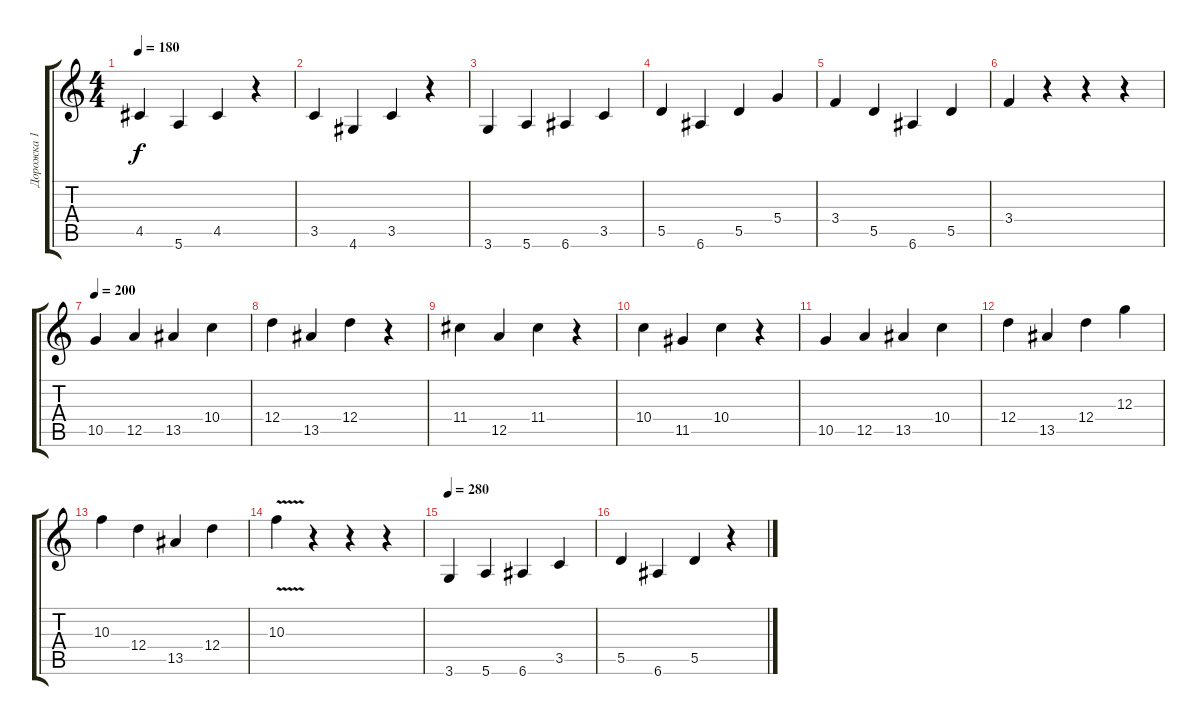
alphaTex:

\track ("Дорожка 1" "Дорожка 1") {instrument distortionguitar}
\staff {score tabs}
\tuning (E4 B3 G3 D3 A2 E2) {hide}
\ts (4 4)
\tempo 180
\clef g2
\ks c
4.5.4{dy f} 5.6.4 4.5.4 r.4 |
3.5.4 4.6.4 3.5.4 r.4 |
3.6.4 5.6.4 6.6.4 3.5.4 |
5.5.4 6.6.4 5.5.4 5.4.4 |
3.4.4 5.5.4 6.6.4 5.5.4 |
3.4.4 r.4 r.4 r.4 |
\tempo 200
10.5.4 12.5.4 13.5.4 10.4.4 |
12.4.4 13.5.4 12.4.4 r.4 |
11.4.4 12.5.4 11.4.4 r.4 |
10.4.4 11.5.4 10.4.4 r.4 |
10.5.4 12.5.4 13.5.4 10.4.4 |
12.4.4 13.5.4 12.4.4 12.3.4 |
10.3.4 12.4.4 13.5.4 12.4.4 |
10.3{v}.4 r.4 r.4 r.4 |
\tempo 280
3.6.4 5.6.4 6.6.4 3.5.4 |
5.5.4 6.6.4 5.5.4 r.4
